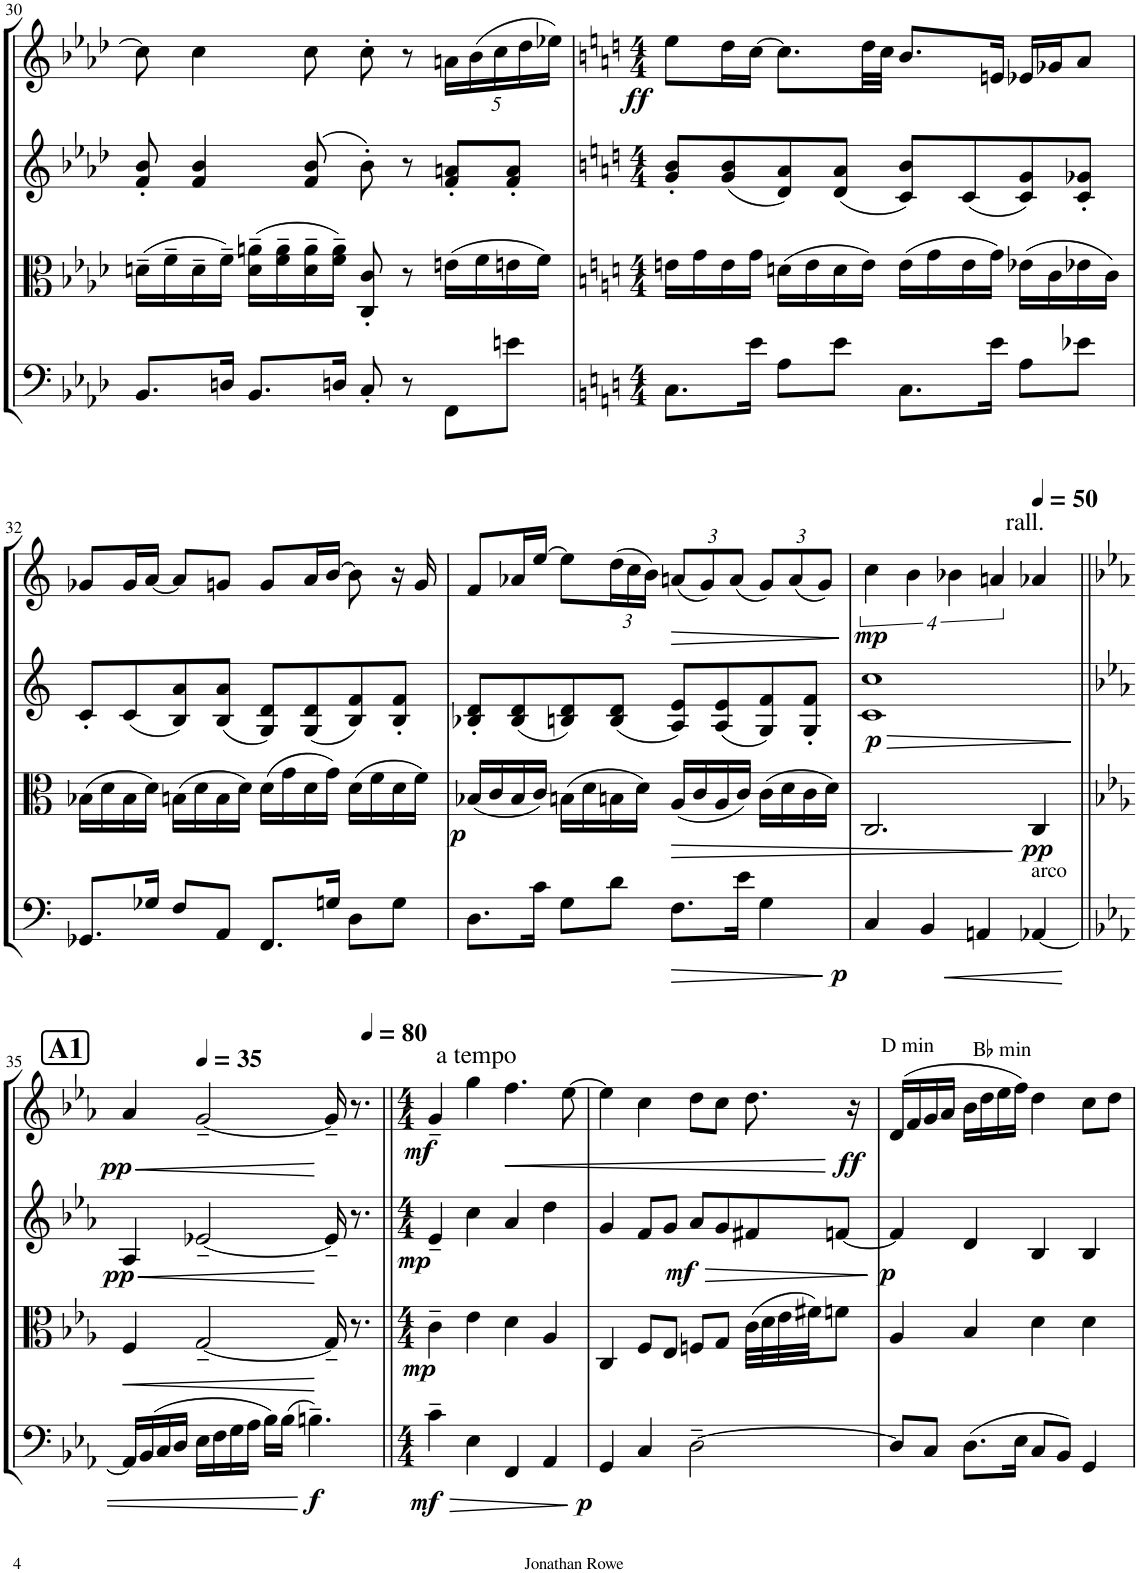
**kern	**dynam	**kern	**dynam	**kern	**dynam	**kern	**dynam
*part4	*part4	*part3	*part3	*part2	*part2	*part1	*part1
*staff4	*staff4	*staff3	*staff3	*staff2	*staff2	*staff1	*staff1
*I"Violoncello	*	*I"Viola	*	*I"Violin II	*	*I"Violin I	*
*I'Vc	*	*I'Vla	*	*I'Vln	*	*I'Vln	*
!!LO:PB:g=z
*clefF4	*	*clefC3	*	*clefG2	*	*clefG2	*
*k[b-e-a-d-]	*	*k[b-e-a-d-]	*	*k[b-e-a-d-]	*	*k[b-e-a-d-]	*
*M4/4	*	*M4/4	*	*M4/4	*	*M4/4	*
=30	=30	=30	=30	=30	=30	=30	=30
8.BB-/L	.	(16dn~\LL	.	8f/' 8b-/'	.	8cc\]	.
.	.	16f~\	.	.	.	.	.
.	.	16d~\	.	4f/ 4b-/	.	4cc\	.
16Dn/Jk	.	16f~\JJ)	.	.	.	.	.
8.BB-/L	.	(16d\~ 16an\~LL	.	.	.	.	.
.	.	16f\~ 16a\~	.	.	.	.	.
.	.	16d\~ 16a\~	.	(8f/ 8b-/	.	8cc\	.
16Dn/Jk	.	16f\~ 16a\~JJ)	.	.	.	.	.
8C'/	.	8C/' 8c/'	.	8b-'\)	.	8cc'\	.
8r	.	8r	.	8r	.	8r	.
*	*	*	*	*	*	*Xbrackettup	*
8FF\L	.	(16en\LL	.	8f/' 8an/'L	.	20an\LL	.
.	.	.	.	.	.	(20b-\	.
.	.	16f\	.	.	.	.	.
.	.	.	.	.	.	20cc\	.
8en\J	.	16en\	.	8f/' 8a/'J	.	.	.
.	.	.	.	.	.	20dd-\	.
.	.	16f\JJ)	.	.	.	.	.
.	.	.	.	.	.	20ee-X\JJ)	.
=31	=31	=31	=31	=31	=31	=31	=31
*k[]	*	*k[]	*	*k[]	*	*k[]	*
*M4/4	*	*M4/4	*	*M4/4	*	*M4/4	*
!	!	!	!	!	!	!	!LO:DY:b
8.C\L	.	16en\LL	.	8g/' 8b/'L	.	8ee\L	ff
.	.	16g\	.	.	.	.	.
.	.	16e\	.	(8g/ 8b/	.	16dd\L	.
16e\Jk	.	16g\JJ	.	.	.	[16cc\JJ	.
8A\L	.	(16dn\LL	.	8d/ 8a/)	.	8.cc\L]	.
.	.	16e\	.	.	.	.	.
8e\J	.	16d\	.	(8d/ 8a/J	.	.	.
.	.	16e\JJ)	.	.	.	32dd\LL	.
.	.	.	.	.	.	32cc\JJJ	.
8.C\L	.	(16e\LL	.	8c/ 8b/L)	.	8.b/L	.
.	.	16g\	.	.	.	.	.
.	.	16e\	.	(8c/	.	.	.
16e\Jk	.	16g\JJ)	.	.	.	16en/Jk	.
8A\L	.	(16e-X\LL	.	8c/ 8g/)	.	16e-X/LL	.
.	.	16c\	.	.	.	16g-X/J	.
8e-X\J	.	16e-X\	.	8c/' 8g-X/'J	.	8a/J	.
.	.	16c\JJ)	.	.	.	.	.
!!LO:LB:g=z
=32	=32	=32	=32	=32	=32	=32	=32
8.GG-X/L	.	(16B-X\LL	.	8c'/L	.	8g-X/L	.
.	.	16d\	.	.	.	.	.
.	.	16B-\	.	(8c/	.	16g-/L	.
16G-X/Jk	.	16d\JJ)	.	.	.	[16a/JJ	.
8F/L	.	(16Bn\LL	.	8B/ 8a/)	.	8a/L]	.
.	.	16d\	.	.	.	.	.
8AA/J	.	16B\	.	(8B/ 8a/J	.	8gn/J	.
.	.	16d\JJ)	.	.	.	.	.
8.FF/L	.	(16d\LL	.	8G/ 8d/L)	.	8g/L	.
.	.	16g\	.	.	.	.	.
.	.	16d\	.	(8G/ 8d/	.	16a/L	.
16Gn/Jk	.	16g\JJ)	.	.	.	[16b/JJ	.
8D\L	.	(16d\LL	.	8B/ 8f/)	.	8b\]	.
.	.	16f\	.	.	.	.	.
8G\J	.	16d\	.	8B/' 8f/'J	.	16r	.
.	.	16f\JJ)	.	.	.	16g/	.
=33	=33	=33	=33	=33	=33	=33	=33
!	!	!	!LO:DY:b	!	!	!	!
8.D\L	.	(16B-X/LL	p	8B-X/' 8d/'L	.	8f/L	.
.	.	16c/	.	.	.	.	.
.	.	16B-/	.	(8B-/ 8d/	.	16a-X/L	.
16c\Jk	.	16c/JJ)	.	.	.	[16ee/JJ	.
8G\L	.	(16Bn\LL	.	8Bn/ 8d/)	.	8ee\L]	.
.	.	16d\	.	.	.	.	.
8d\J	.	16Bn\	.	(8B/ 8d/J	.	(24dd\L	.
.	.	.	.	.	.	24cc\	.
.	.	16d\JJ)	.	.	.	.	.
.	.	.	.	.	.	24b\JJ)	.
!	!LO:HP:b	!	!LO:HP:b	!	!	!	!LO:HP:b
8.F\L	>	(16A/LL	>	8A/ 8e/L)	.	(12an/L	>
.	.	16c/	.	.	.	.	.
.	.	.	.	.	.	12g/)	.
.	.	16A/	.	(8A/ 8e/	.	.	.
.	.	.	.	.	.	(12a/J	.
16e\Jk	.	16c/JJ)	.	.	.	.	.
4G\	.	(16c\LL	.	8G/ 8f/)	.	12g/L)	.
.	.	16d\	.	.	.	.	.
.	.	.	.	.	.	(12a/	.
.	.	16c\	.	8G/' 8f/'J	.	.	.
.	.	.	.	.	.	12g/J)	.
.	.	16d\JJ)	.	.	.	.	.
.	]	.	.	.	.	.	]
=34	=34	=34	=34	=34	=34	=34	=34
!	!	!	!	!	!LO:HP:b	!	!
*	*	*	*	*	*	*brackettup	*
!	!LO:DY:b	!	!	!	!LO:DY:n=1:b	!	!LO:DY:b
4C/	p	2.C/	.	1c 1cc	> p	16%3cc\	mp
.	.	.	.	.	.	16%3b\	.
!	!LO:HP:b	!	!	!	!	!	!
4BB/	<	.	.	.	.	.	.
.	.	.	.	.	.	16%3b-X\	.
4AAn/	.	.	.	.	.	.	.
.	.	.	.	.	.	16%3an/	.
*	*	*	*	*	*	*MM50	*
!	!	!	!	!	!	!LO:TX:a:t=rall.	!
!LO:TX:a:t=arco	!	!	!	!	!	!	!
!	!	!	!LO:DY:n=1:b	!	!	!	!
[4AA-X/	.	4C/	] pp	.	.	4a-X/	.
.	.	.	.	.	]	.	.
!!LO:LB:g=z
!!LO:REH:place=s1:a:B:cj:fs=14:t=A1
=35||	=35||	=35||	=35||	=35||	=35||	=35||	=35||
*k[b-e-a-]	*	*k[b-e-a-]	*	*k[b-e-a-]	*	*k[b-e-a-]	*
!	!	!	!LO:HP:b	!	!LO:HP:b	!	!LO:HP:b
!	!	!	!	!	!LO:DY:n=1:b	!	!LO:DY:n=1:b
16AA-/LL]	.	4F/	<	4A-/	< pp	4a-/	< pp
(16BB-/	.	.	.	.	.	.	.
16C/	.	.	.	.	.	.	.
16D/JJ	.	.	.	.	.	.	.
*	*	*	*	*	*	*MM35	*
16E-\LL	.	[2G~/	.	[2e-X~/	.	[2g~/	.
16F\	.	.	.	.	.	.	.
16G\	.	.	.	.	.	.	.
16A-\JJ	.	.	.	.	.	.	.
16B-\LL)	.	.	.	.	.	.	.
(16B-\JJ	.	.	.	.	.	.	.
!	!LO:DY:n=1:b	!	!	!	!	!	!
4.Bn~\)	[ f	.	.	.	.	.	.
.	.	16G~/]	[	16e-~/]	[	16g~/]	[
.	.	8.r	.	8.r	.	8.r	.
=36||	=36||	=36||	=36||	=36||	=36||	=36||	=36||
*M4/4	*	*M4/4	*	*M4/4	*	*M4/4	*
*	*	*	*	*	*	*MM80	*
!	!	!	!	!	!	!LO:TX:a:t=a tempo	!
!	!LO:HP:b	!	!	!	!	!	!
!	!LO:DY:n=1:b	!	!LO:DY:b	!	!LO:DY:b	!	!LO:DY:b
4c~\	> mf	4c~\	mp	4e-~/	mp	4g~/	mf
4E-\	.	4e-\	.	4cc\	.	4gg\	.
!	!	!	!	!	!	!	!LO:HP:b
4FF/	.	4d\	.	4a-/	.	4.ff\	<
!	!LO:DY:n=2:b	!	!	!	!	!	!
4AA-/	] p	4A-/	.	4dd\	.	.	.
.	.	.	.	.	.	[8ee-\	.
=37	=37	=37	=37	=37	=37	=37	=37
4GG/	.	4C/	.	4g/	.	4ee-\]	.
4C/	.	8F/L	.	8f/L	.	4cc\	.
.	.	8E-/J	.	8g/J	.	.	.
!	!	!	!	!	!LO:HP:b	!	!
!	!	!	!	!	!LO:DY:n=1:b	!	!
[2D~\	.	8Fn/L	.	8a-/L	> mf	8dd\L	.
.	.	8G/J	.	8g/	.	8cc\J	.
.	.	(32c\LLL	.	8f#X/	.	8.dd\	.
.	.	32d\	.	.	.	.	.
.	.	32e-\	.	.	.	.	.
.	.	32f#X\JJ)	.	.	.	.	.
.	.	8fn\J	.	[8fn/J	.	.	.
!	!	!	!	!	!	!	!LO:DY:n=1:b
.	.	.	.	.	.	16r	[ ff
.	.	.	.	.	]	.	.
=38	=38	=38	=38	=38	=38	=38	=38
!	!	!	!	!	!	!LO:TX:a:t=D min	!
!	!	!	!	!	!LO:DY:b	!	!
8D/L]	.	4A-/	.	4f/]	p	(16d/LL	.
.	.	.	.	.	.	16f/	.
8C/J	.	.	.	.	.	16g/	.
.	.	.	.	.	.	16a-/JJ	.
!	!	!	!	!	!	!LO:TX:a:t=B♭ min	!
(8.D\L	.	4B-/	.	4d/	.	16b-\LL	.
.	.	.	.	.	.	16dd\	.
.	.	.	.	.	.	16ee-\	.
16E-\Jk	.	.	.	.	.	16ff\JJ)	.
8C/L	.	4d\	.	4B-/	.	4dd\	.
8BB-/J)	.	.	.	.	.	.	.
4GG/	.	4d\	.	4B-/	.	8cc\L	.
.	.	.	.	.	.	8dd\J	.
=	=	=	=	=	=	=	=
*-	*-	*-	*-	*-	*-	*-	*-
